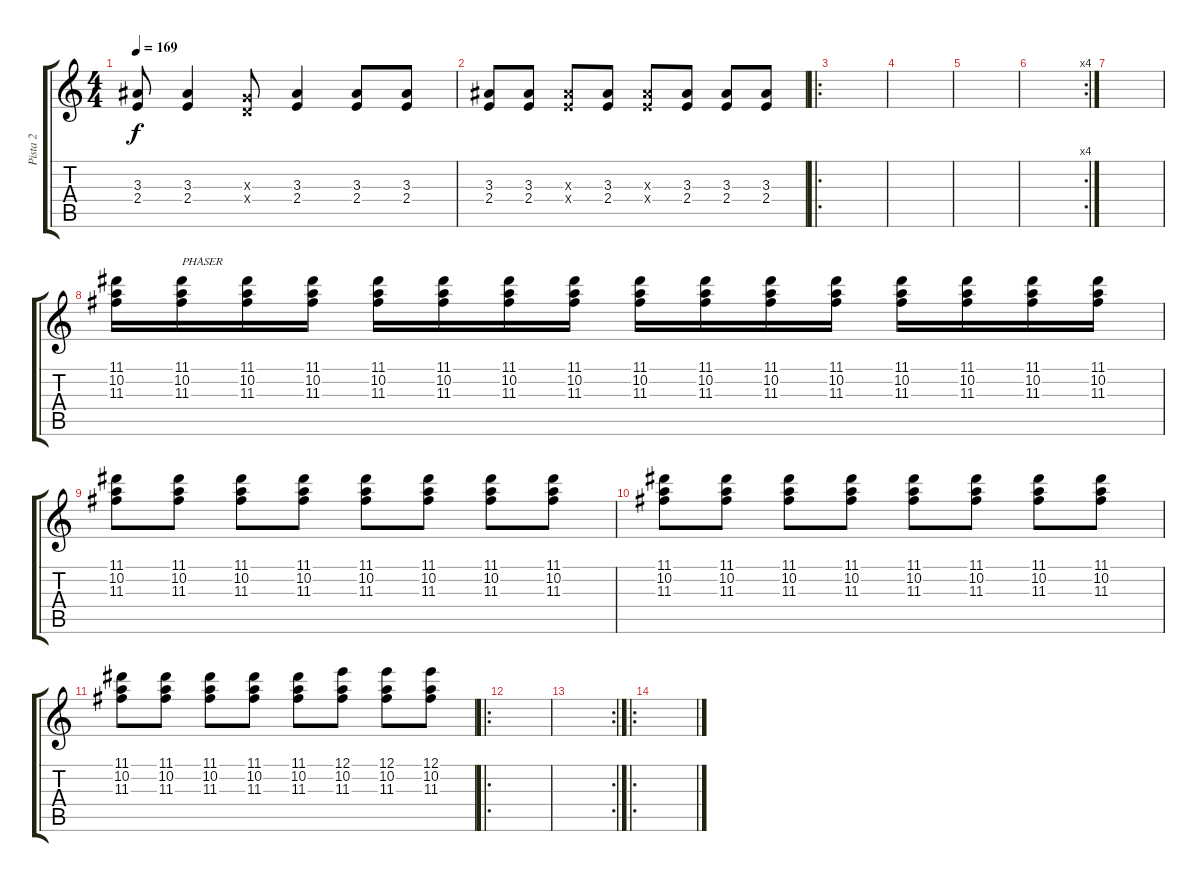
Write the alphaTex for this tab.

\track ("Pista 2" "Pista 2") {instrument overdrivenguitar}
\staff {score tabs}
\tuning (E4 B3 G3 D3 A2 E2) {hide}
\ts (4 4)
\tempo 169
\clef g2
\ks c
(3.3 2.4).8{dy f} (3.3 2.4).4 (0.3{x} 0.4{x}).8 (3.3 2.4).4 (3.3 2.4).8 (3.3 2.4).8 |
(3.3 2.4).8 (3.3 2.4).8 (3.3{x} 2.4{x}).8 (3.3 2.4).8 (3.3{x} 2.4{x}).8 (3.3 2.4).8 (3.3 2.4).8 (3.3 2.4).8 |
\ro
|
|
|
\rc 4
|
|
(11.1 10.2 11.3).16 (11.1 10.2 11.3).16{txt "PHASER"} (11.1 10.2 11.3).16 (11.1 10.2 11.3).16 (11.1 10.2 11.3).16 (11.1 10.2 11.3).16 (11.1 10.2 11.3).16 (11.1 10.2 11.3).16 (11.1 10.2 11.3).16 (11.1 10.2 11.3).16 (11.1 10.2 11.3).16 (11.1 10.2 11.3).16 (11.1 10.2 11.3).16 (11.1 10.2 11.3).16 (11.1 10.2 11.3).16 (11.1 10.2 11.3).16 |
(11.1 10.2 11.3).8 (11.1 10.2 11.3).8 (11.1 10.2 11.3).8 (11.1 10.2 11.3).8 (11.1 10.2 11.3).8 (11.1 10.2 11.3).8 (11.1 10.2 11.3).8 (11.1 10.2 11.3).8 |
(11.1 10.2 11.3).8 (11.1 10.2 11.3).8 (11.1 10.2 11.3).8 (11.1 10.2 11.3).8 (11.1 10.2 11.3).8 (11.1 10.2 11.3).8 (11.1 10.2 11.3).8 (11.1 10.2 11.3).8 |
(11.1 10.2 11.3).8 (11.1 10.2 11.3).8 (11.1 10.2 11.3).8 (11.1 10.2 11.3).8 (11.1 10.2 11.3).8 (12.1 10.2 11.3).8 (12.1 10.2 11.3).8 (12.1 10.2 11.3).8 |
\ro
|
\rc 2
|
\ro
